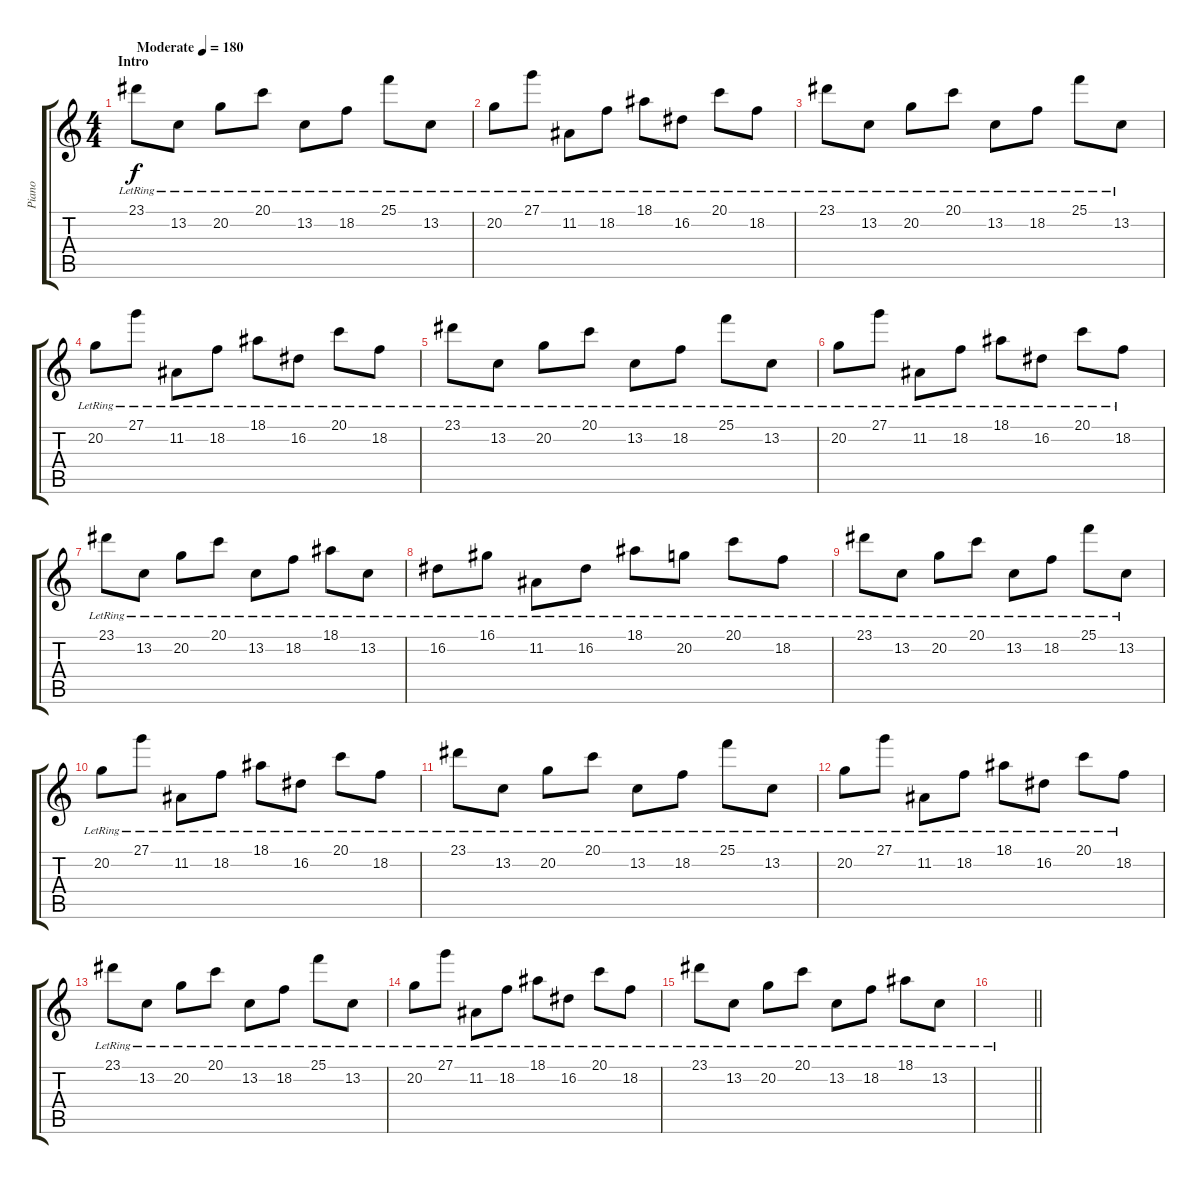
\track ("Piano" "Piano") {instrument acousticgrandpiano}
\staff {score tabs}
\tuning (E4 B3 G3 D3 A2 E2) {hide}
\ts (4 4)
\section ("" "Intro")
\tempo (180 "Moderate")
\clef g2
\ks c
23.1{lr}.8{dy f instrument acousticgrandpiano} 13.2{lr}.8 20.2{lr}.8 20.1{lr}.8 13.2{lr}.8 18.2{lr}.8 25.1{lr}.8 13.2{lr}.8 |
20.2{lr}.8 27.1{lr}.8 11.2{lr}.8 18.2{lr}.8 18.1{lr}.8 16.2{lr}.8 20.1{lr}.8 18.2{lr}.8 |
23.1{lr}.8 13.2{lr}.8 20.2{lr}.8 20.1{lr}.8 13.2{lr}.8 18.2{lr}.8 25.1{lr}.8 13.2{lr}.8 |
20.2{lr}.8 27.1{lr}.8 11.2{lr}.8 18.2{lr}.8 18.1{lr}.8 16.2{lr}.8 20.1{lr}.8 18.2{lr}.8 |
23.1{lr}.8 13.2{lr}.8 20.2{lr}.8 20.1{lr}.8 13.2{lr}.8 18.2{lr}.8 25.1{lr}.8 13.2{lr}.8 |
20.2{lr}.8 27.1{lr}.8 11.2{lr}.8 18.2{lr}.8 18.1{lr}.8 16.2{lr}.8 20.1{lr}.8 18.2{lr}.8 |
23.1{lr}.8 13.2{lr}.8 20.2{lr}.8 20.1{lr}.8 13.2{lr}.8 18.2{lr}.8 18.1{lr}.8 13.2{lr}.8 |
16.2{lr}.8 16.1{lr}.8 11.2{lr}.8 16.2{lr}.8 18.1{lr}.8 20.2{lr}.8 20.1{lr}.8 18.2{lr}.8 |
23.1{lr}.8 13.2{lr}.8 20.2{lr}.8 20.1{lr}.8 13.2{lr}.8 18.2{lr}.8 25.1{lr}.8 13.2{lr}.8 |
20.2{lr}.8 27.1{lr}.8 11.2{lr}.8 18.2{lr}.8 18.1{lr}.8 16.2{lr}.8 20.1{lr}.8 18.2{lr}.8 |
23.1{lr}.8 13.2{lr}.8 20.2{lr}.8 20.1{lr}.8 13.2{lr}.8 18.2{lr}.8 25.1{lr}.8 13.2{lr}.8 |
20.2{lr}.8 27.1{lr}.8 11.2{lr}.8 18.2{lr}.8 18.1{lr}.8 16.2{lr}.8 20.1{lr}.8 18.2{lr}.8 |
23.1{lr}.8 13.2{lr}.8 20.2{lr}.8 20.1{lr}.8 13.2{lr}.8 18.2{lr}.8 25.1{lr}.8 13.2{lr}.8 |
20.2{lr}.8 27.1{lr}.8 11.2{lr}.8 18.2{lr}.8 18.1{lr}.8 16.2{lr}.8 20.1{lr}.8 18.2{lr}.8 |
23.1{lr}.8 13.2{lr}.8 20.2{lr}.8 20.1{lr}.8 13.2{lr}.8 18.2{lr}.8 18.1{lr}.8 13.2{lr}.8 |
\barLineRight lightlight
